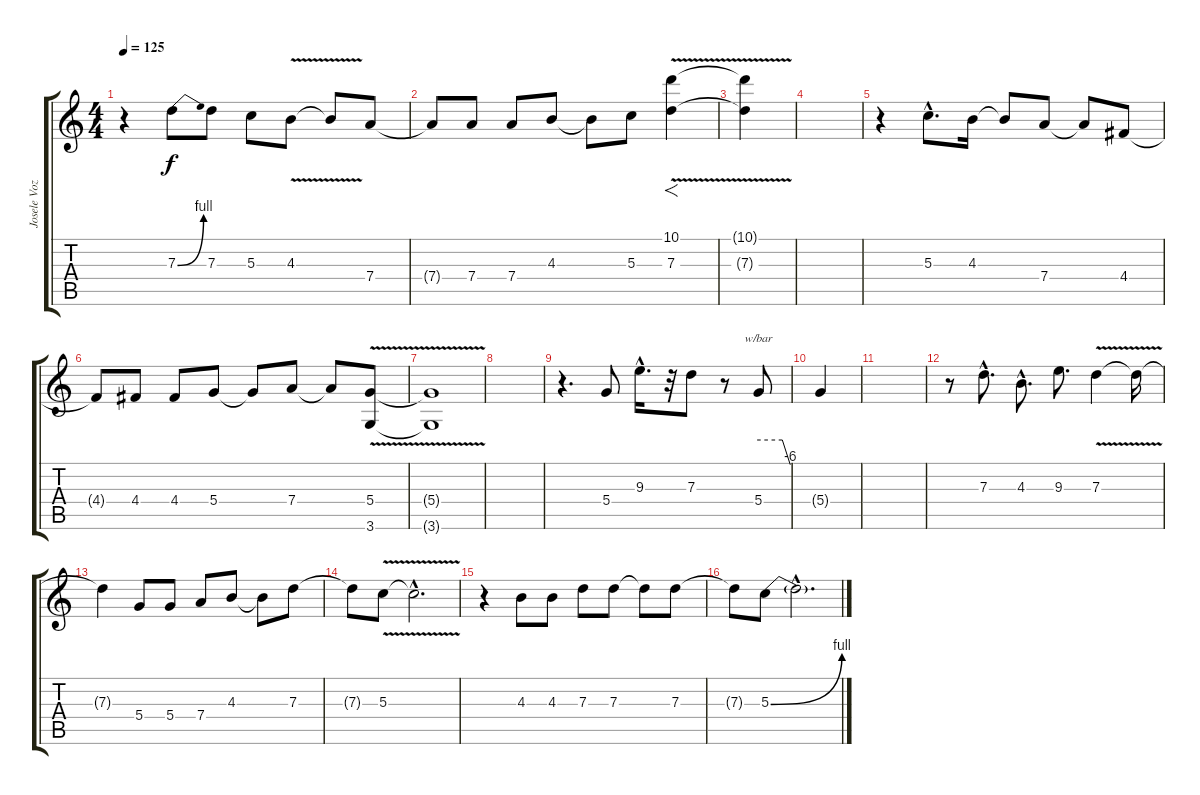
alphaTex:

\track ("Josele Voz" "Josele Voz") {instrument acousticguitarnylon}
\staff {score tabs}
\tuning (E4 B3 G3 D3 A2 E2) {hide}
\ts (4 4)
\tempo 125
\clef g2
\ks c
r.4{dy f} 7.3{be (bend 0 0 60 4)}.8 7.3.8 5.3.8 4.3{v}.8 4.3{t}.8 7.4.8 |
7.4{t}.8 7.4.8 7.4.8 4.3.8 4.3{t}.8 5.3.8 (10.1{v} 7.3).4{f} |
(10.1{t} 7.3{t}).4 |
|
r.4 5.3{hac}.8{d} 4.3.16 4.3{t}.8 7.4.8 7.4{t}.8 4.4.8 |
4.4{t}.8 4.4.8 4.4.8 5.4.8 5.4{t}.8 7.4.8 7.4{t}.8 (5.4 3.6{v}).8 |
(5.4{t} 3.6{t}).1 |
|
r.4{d} 5.4.8 9.3{hac}.16{d} r.32 7.3.8 r.8 5.4.8{tbe (custom default 0 0 45 0 60 -24)} |
5.4{t}.4 |
|
r.8 7.3{hac}.8{d} 4.3{hac}.8{d} 9.3.8{d} 7.3{v}.4 7.3{t}.16 |
7.3{t}.4 5.4.8 5.4.8 7.4.8 4.3.8 4.3{t}.8 7.3.8 |
7.3{t}.8 5.3{v}.8 5.3{hac t}.2{d} |
r.4 4.3.8 4.3.8 7.3.8 7.3.8 7.3{t}.8 7.3.8 |
7.3{t}.8 5.3{be (bend 0 0 60 4)}.8 5.3{hac t}.2{d}
